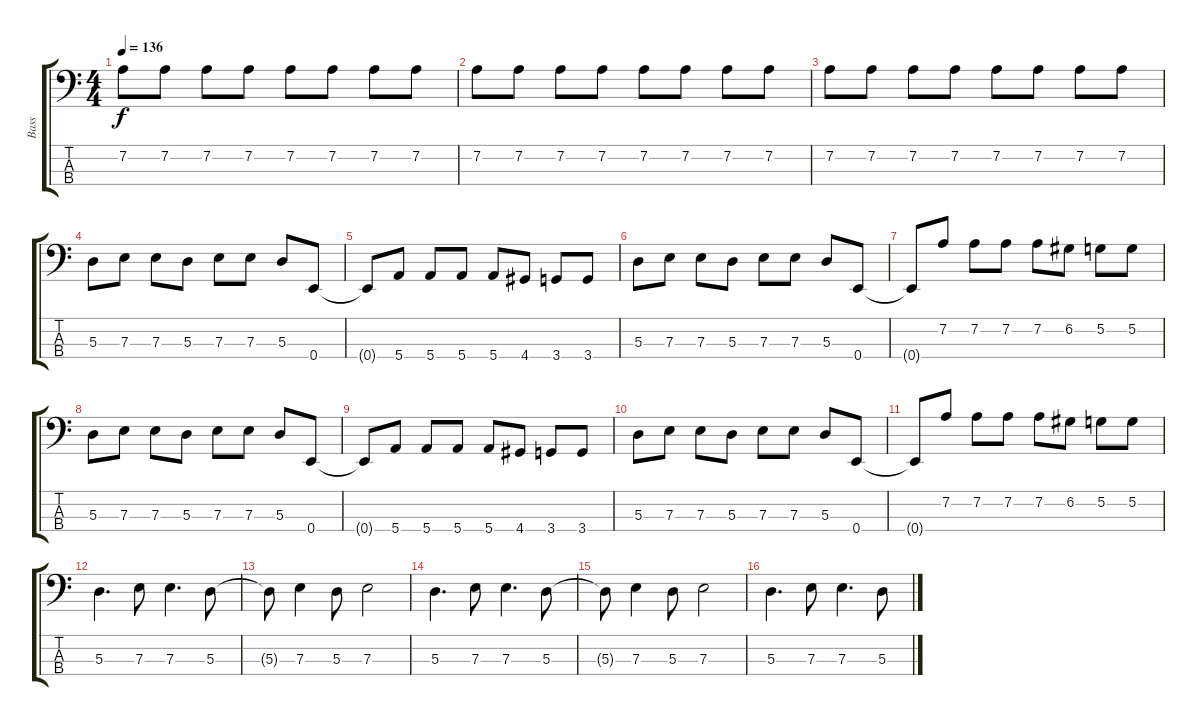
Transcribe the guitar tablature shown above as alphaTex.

\track ("Bass" "Bass") {instrument electricbasspick}
\staff {score tabs}
\tuning (G2 D2 A1 E1) {hide}
\ts (4 4)
\tempo 136
\clef f4
\ks c
7.2.8{dy f} 7.2.8 7.2.8 7.2.8 7.2.8 7.2.8 7.2.8 7.2.8 |
7.2.8 7.2.8 7.2.8 7.2.8 7.2.8 7.2.8 7.2.8 7.2.8 |
7.2.8 7.2.8 7.2.8 7.2.8 7.2.8 7.2.8 7.2.8 7.2.8 |
5.3.8 7.3.8 7.3.8 5.3.8 7.3.8 7.3.8 5.3.8 0.4.8 |
0.4{t}.8 5.4.8 5.4.8 5.4.8 5.4.8 4.4.8 3.4.8 3.4.8 |
5.3.8 7.3.8 7.3.8 5.3.8 7.3.8 7.3.8 5.3.8 0.4.8 |
0.4{t}.8 7.2.8 7.2.8 7.2.8 7.2.8 6.2.8 5.2.8 5.2.8 |
5.3.8 7.3.8 7.3.8 5.3.8 7.3.8 7.3.8 5.3.8 0.4.8 |
0.4{t}.8 5.4.8 5.4.8 5.4.8 5.4.8 4.4.8 3.4.8 3.4.8 |
5.3.8 7.3.8 7.3.8 5.3.8 7.3.8 7.3.8 5.3.8 0.4.8 |
0.4{t}.8 7.2.8 7.2.8 7.2.8 7.2.8 6.2.8 5.2.8 5.2.8 |
5.3.4{d} 7.3.8 7.3.4{d} 5.3.8 |
5.3{t}.8 7.3.4 5.3.8 7.3.2 |
5.3.4{d} 7.3.8 7.3.4{d} 5.3.8 |
5.3{t}.8 7.3.4 5.3.8 7.3.2 |
5.3.4{d} 7.3.8 7.3.4{d} 5.3.8
